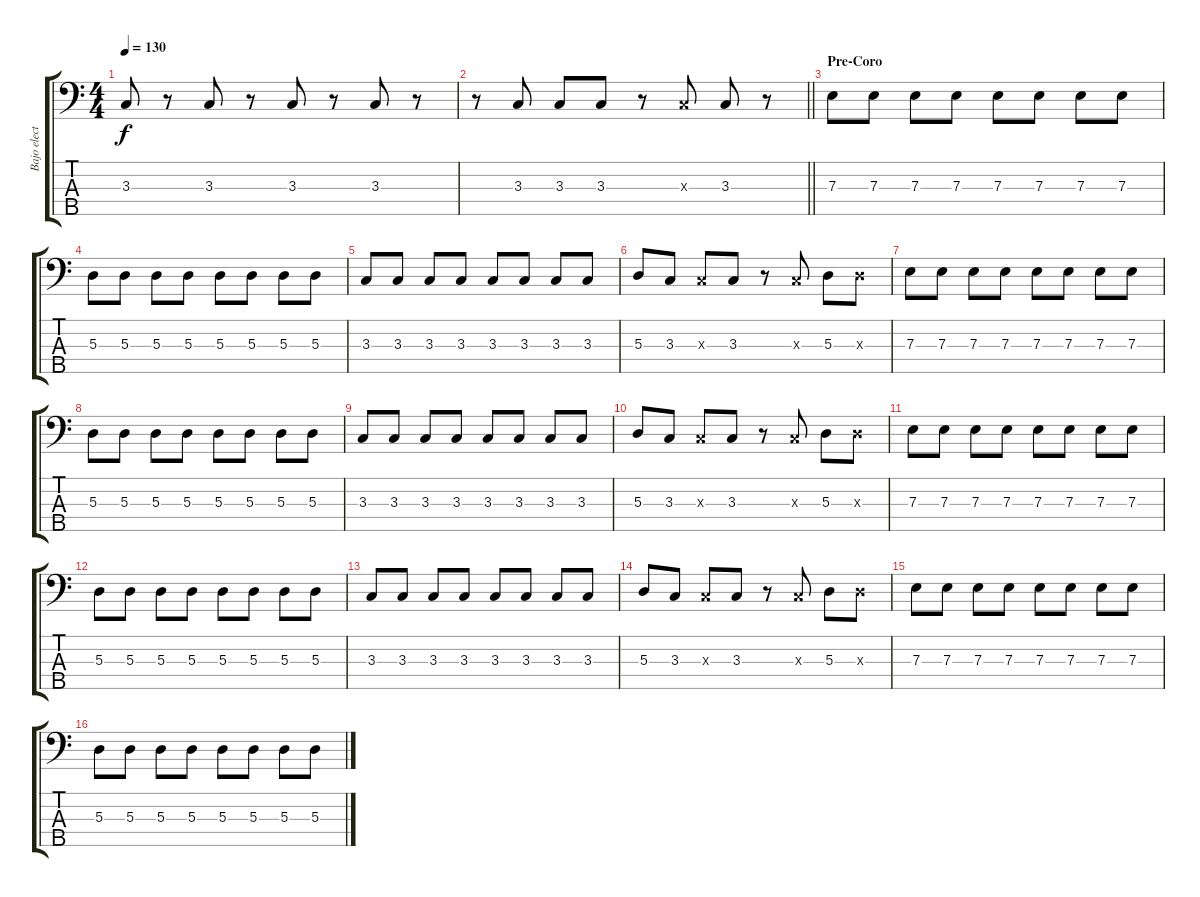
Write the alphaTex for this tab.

\track ("Bajo electrico" "Bajo elect") {instrument electricbassfinger}
\staff {score tabs}
\tuning (G2 D2 A1 E1 B0) {hide}
\ts (4 4)
\tempo 130
\clef f4
\ks c
3.3.8{dy f} r.8 3.3.8 r.8 3.3.8 r.8 3.3.8 r.8 |
\barLineRight lightlight
r.8 3.3.8 3.3.8 3.3.8 r.8 3.3{x}.8 3.3.8 r.8 |
\section ("" "Pre-Coro")
7.3.8 7.3.8 7.3.8 7.3.8 7.3.8 7.3.8 7.3.8 7.3.8 |
5.3.8 5.3.8 5.3.8 5.3.8 5.3.8 5.3.8 5.3.8 5.3.8 |
3.3.8 3.3.8 3.3.8 3.3.8 3.3.8 3.3.8 3.3.8 3.3.8 |
5.3.8 3.3.8 3.3{x}.8 3.3.8 r.8 3.3{x}.8 5.3.8 5.3{x}.8 |
7.3.8 7.3.8 7.3.8 7.3.8 7.3.8 7.3.8 7.3.8 7.3.8 |
5.3.8 5.3.8 5.3.8 5.3.8 5.3.8 5.3.8 5.3.8 5.3.8 |
3.3.8 3.3.8 3.3.8 3.3.8 3.3.8 3.3.8 3.3.8 3.3.8 |
5.3.8 3.3.8 3.3{x}.8 3.3.8 r.8 3.3{x}.8 5.3.8 5.3{x}.8 |
7.3.8 7.3.8 7.3.8 7.3.8 7.3.8 7.3.8 7.3.8 7.3.8 |
5.3.8 5.3.8 5.3.8 5.3.8 5.3.8 5.3.8 5.3.8 5.3.8 |
3.3.8 3.3.8 3.3.8 3.3.8 3.3.8 3.3.8 3.3.8 3.3.8 |
5.3.8 3.3.8 3.3{x}.8 3.3.8 r.8 3.3{x}.8 5.3.8 5.3{x}.8 |
7.3.8 7.3.8 7.3.8 7.3.8 7.3.8 7.3.8 7.3.8 7.3.8 |
5.3.8 5.3.8 5.3.8 5.3.8 5.3.8 5.3.8 5.3.8 5.3.8
